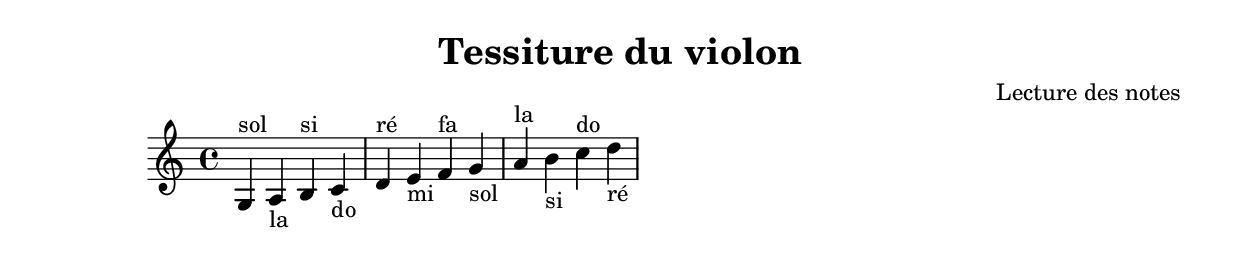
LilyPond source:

\header {
  title = "Tessiture du violon"
  composer = "Lecture des notes"
}

% do=C ré=D mi=E fa=F sol=G la=A si=B

\score {
  \relative c' {
    g^"sol" a_"la" b^"si" c_"do"
    d^"ré" e_"mi" f^"fa" g_"sol"
    a^"la" b_"si" c^"do" d_"ré"
  }

  \layout {}
  \midi {}
}